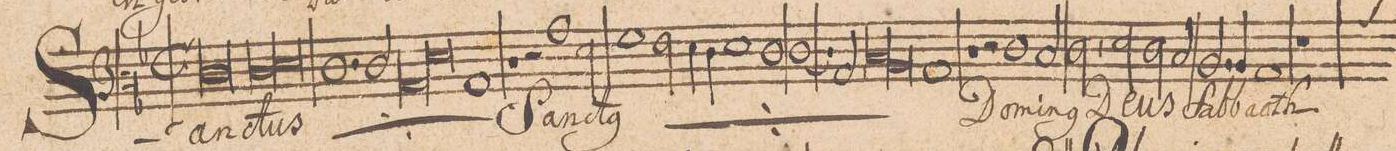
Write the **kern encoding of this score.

**kern	**text
*I"BASSVS.	*
*clefF3	*
*k[b-]	*
*met(C|)	*
*M2/1	*
0F	San-
=2-	=2-
*lig	*
1F	-ctus
1G	.
*Xlig	*
=3-	=3-
*	*ij
1.F	San-
2F/	-ctus
=4-	=4-
*lig	*
1C	San-
1G	.
*Xlig	*
=5-	=5-
1C	-ctus
*	*Xij
1r	.
=6-	=6-
2r	.
1c	San-
*2\right	*
2G\	-ct(us)
=7-	=7-
*	*ij
1B-	San-
2A\	ct(us)
4G\	.
4F\	.
=8-	=8-
1G	San-
1F	.
=9-	=9-
1.F	-ct(us)
2C/	San-
=10-	=10-
*lig	*
1E	.
1D	.
*Xlig	*
=11-	=11-
1C	-ct(us)
*	*Xij
1r	.
=12-	=12-
2r	.
1F	Do-
2E/	-mi-
=13-	=13-
2F,\	-n(us)
2G\	De-
2F\	us
2E/	.
=14-	=14-
2.D/	Sab-
4D/	-ba-
1C	-oth
=15-	=15-
1r	.
*custos:c	*
*-	*-
